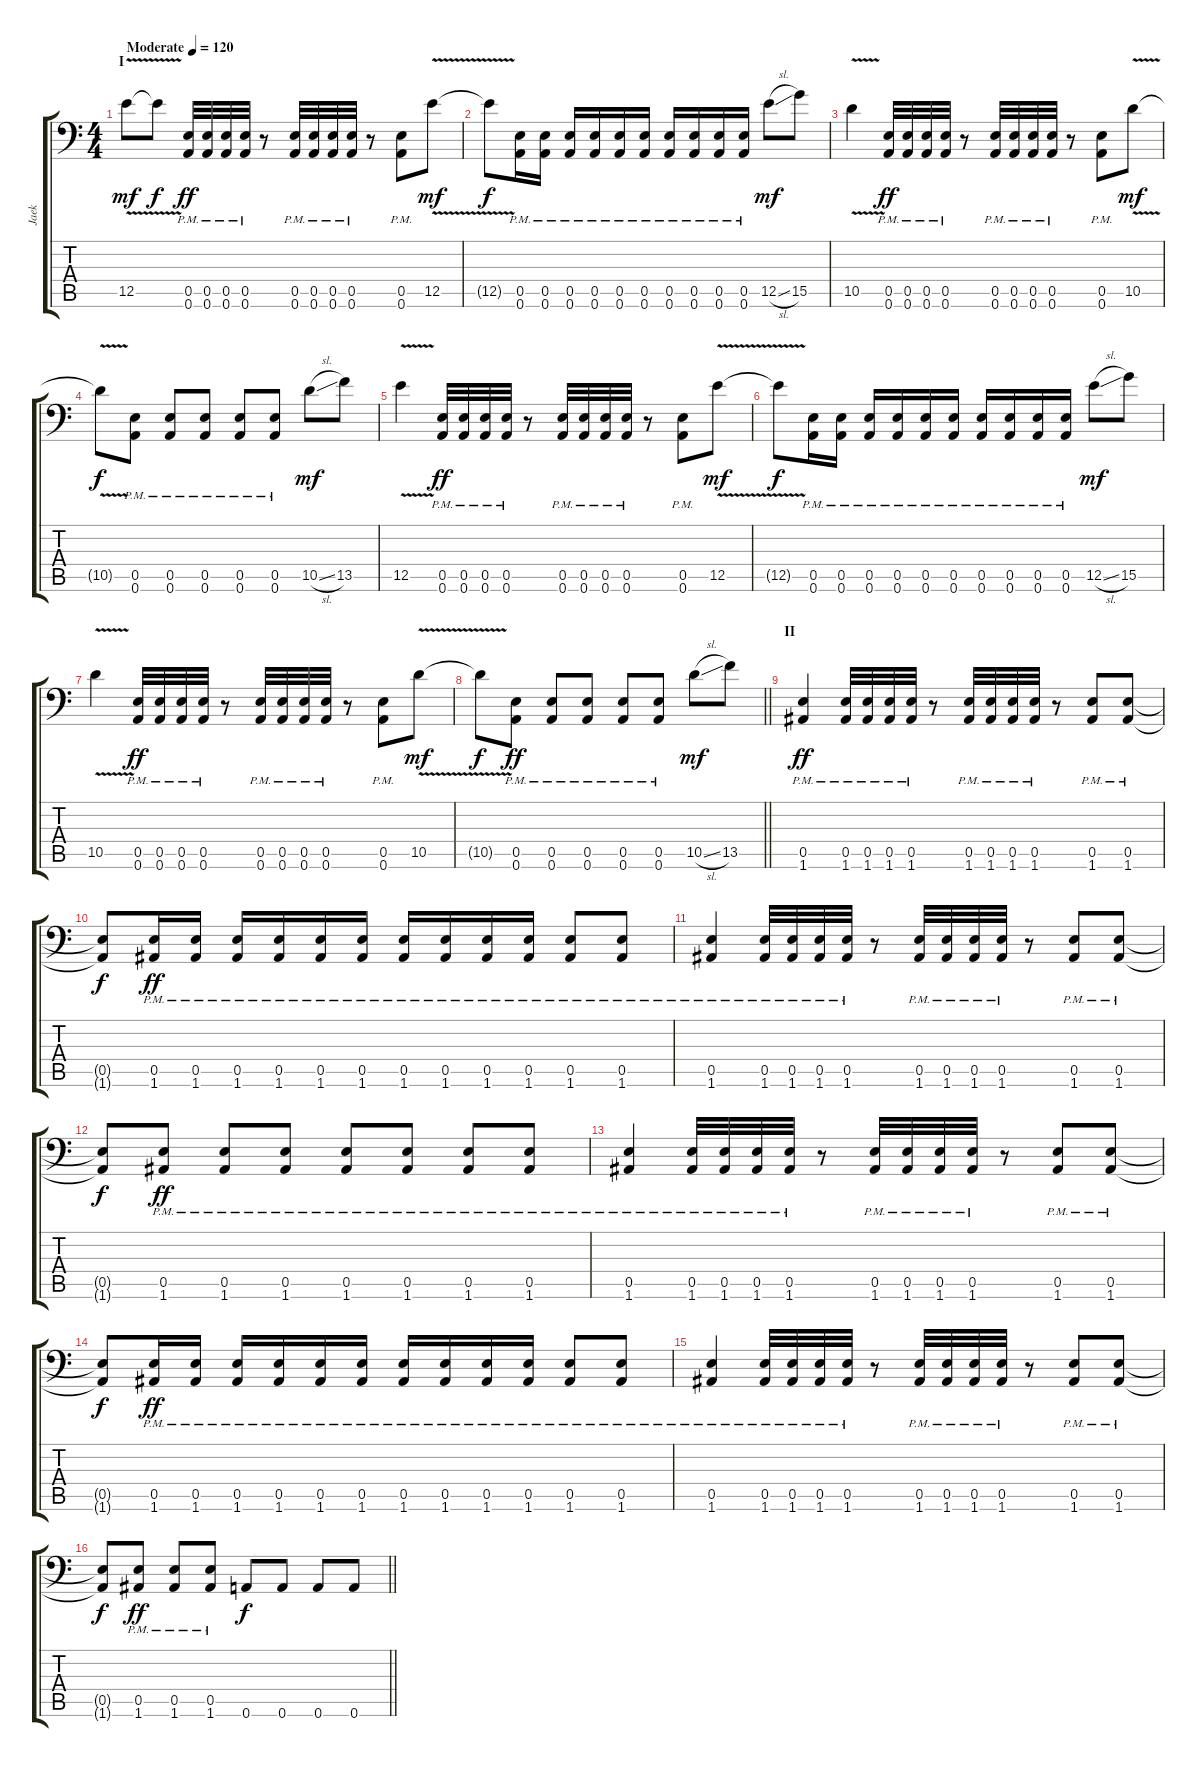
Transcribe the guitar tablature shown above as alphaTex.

\track ("Jaek" "Jaek") {instrument distortionguitar}
\staff {score tabs}
\tuning (B3 Gb3 D3 A2 E2 A1) {hide}
\ts (4 4)
\section ("" "I")
\tempo (120 "Moderate")
\clef f4
\ks c
12.5{v}.8{dy mf volume 1 instrument distortionguitar} 12.5{t}.8{dy f volume 2} (0.5{pm} 0.6{pm}).32{dy ff volume 9} (0.5{pm} 0.6{pm}).32 (0.5{pm} 0.6{pm}).32 (0.5{pm} 0.6{pm}).32 r.8 (0.5{pm} 0.6{pm}).32 (0.5{pm} 0.6{pm}).32 (0.5{pm} 0.6{pm}).32 (0.5{pm} 0.6{pm}).32 r.8 (0.5{pm} 0.6{pm}).8 12.5{v}.8{dy mf} |
12.5{t}.8{dy f} (0.5{pm} 0.6{pm}).16 (0.5{pm} 0.6{pm}).16 (0.5{pm} 0.6{pm}).16 (0.5{pm} 0.6{pm}).16 (0.5{pm} 0.6{pm}).16 (0.5{pm} 0.6{pm}).16 (0.5{pm} 0.6{pm}).16 (0.5{pm} 0.6{pm}).16 (0.5{pm} 0.6{pm}).16 (0.5{pm} 0.6{pm}).16 12.5{sl}.8{dy mf} 15.5.8 |
10.5{v}.4 (0.5{pm} 0.6{pm}).32{dy ff} (0.5{pm} 0.6{pm}).32 (0.5{pm} 0.6{pm}).32 (0.5{pm} 0.6{pm}).32 r.8 (0.5{pm} 0.6{pm}).32 (0.5{pm} 0.6{pm}).32 (0.5{pm} 0.6{pm}).32 (0.5{pm} 0.6{pm}).32 r.8 (0.5{pm} 0.6{pm}).8 10.5{v}.8{dy mf} |
10.5{t}.8{dy f} (0.5{pm} 0.6{pm}).8 (0.5{pm} 0.6{pm}).8 (0.5{pm} 0.6{pm}).8 (0.5{pm} 0.6{pm}).8 (0.5{pm} 0.6{pm}).8 10.5{sl}.8{dy mf} 13.5.8 |
12.5{v}.4 (0.5{pm} 0.6{pm}).32{dy ff} (0.5{pm} 0.6{pm}).32{volume 11} (0.5{pm} 0.6{pm}).32 (0.5{pm} 0.6{pm}).32 r.8 (0.5{pm} 0.6{pm}).32 (0.5{pm} 0.6{pm}).32 (0.5{pm} 0.6{pm}).32 (0.5{pm} 0.6{pm}).32 r.8 (0.5{pm} 0.6{pm}).8 12.5{v}.8{dy mf} |
12.5{t}.8{dy f} (0.5{pm} 0.6{pm}).16 (0.5{pm} 0.6{pm}).16 (0.5{pm} 0.6{pm}).16 (0.5{pm} 0.6{pm}).16 (0.5{pm} 0.6{pm}).16 (0.5{pm} 0.6{pm}).16 (0.5{pm} 0.6{pm}).16 (0.5{pm} 0.6{pm}).16 (0.5{pm} 0.6{pm}).16 (0.5{pm} 0.6{pm}).16 12.5{sl}.8{dy mf} 15.5.8 |
10.5{v}.4 (0.5{pm} 0.6{pm}).32{dy ff} (0.5{pm} 0.6{pm}).32 (0.5{pm} 0.6{pm}).32 (0.5{pm} 0.6{pm}).32 r.8 (0.5{pm} 0.6{pm}).32 (0.5{pm} 0.6{pm}).32 (0.5{pm} 0.6{pm}).32 (0.5{pm} 0.6{pm}).32 r.8 (0.5{pm} 0.6{pm}).8 10.5{v}.8{dy mf} |
\barLineRight lightlight
10.5{t}.8{dy f} (0.5{pm} 0.6{pm}).8{dy ff} (0.5{pm} 0.6{pm}).8 (0.5{pm} 0.6{pm}).8 (0.5{pm} 0.6{pm}).8 (0.5{pm} 0.6{pm}).8 10.5{sl}.8{dy mf} 13.5.8 |
\section ("" "II")
(0.5{pm} 1.6{pm}).4{dy ff volume 13} (0.5{pm} 1.6{pm}).32 (0.5{pm} 1.6{pm}).32 (0.5{pm} 1.6{pm}).32 (0.5{pm} 1.6{pm}).32 r.8 (0.5{pm} 1.6{pm}).32 (0.5{pm} 1.6{pm}).32 (0.5{pm} 1.6{pm}).32 (0.5{pm} 1.6{pm}).32 r.8 (0.5{pm} 1.6{pm}).8 (0.5{pm} 1.6{pm}).8 |
(0.5{t} 1.6{t}).8{dy f} (0.5{pm} 1.6{pm}).16{dy ff} (0.5{pm} 1.6{pm}).16 (0.5{pm} 1.6{pm}).16 (0.5{pm} 1.6{pm}).16 (0.5{pm} 1.6{pm}).16 (0.5{pm} 1.6{pm}).16 (0.5{pm} 1.6{pm}).16 (0.5{pm} 1.6{pm}).16 (0.5{pm} 1.6{pm}).16 (0.5{pm} 1.6{pm}).16 (0.5{pm} 1.6{pm}).8 (0.5{pm} 1.6{pm}).8 |
(0.5{pm} 1.6{pm}).4 (0.5{pm} 1.6{pm}).32 (0.5{pm} 1.6{pm}).32 (0.5{pm} 1.6{pm}).32 (0.5{pm} 1.6{pm}).32 r.8 (0.5{pm} 1.6{pm}).32 (0.5{pm} 1.6{pm}).32 (0.5{pm} 1.6{pm}).32 (0.5{pm} 1.6{pm}).32 r.8 (0.5{pm} 1.6{pm}).8 (0.5{pm} 1.6{pm}).8 |
(0.5{t} 1.6{t}).8{dy f} (0.5{pm} 1.6{pm}).8{dy ff} (0.5{pm} 1.6{pm}).8 (0.5{pm} 1.6{pm}).8 (0.5{pm} 1.6{pm}).8 (0.5{pm} 1.6{pm}).8 (0.5{pm} 1.6{pm}).8 (0.5{pm} 1.6{pm}).8 |
(0.5{pm} 1.6{pm}).4 (0.5{pm} 1.6{pm}).32 (0.5{pm} 1.6{pm}).32 (0.5{pm} 1.6{pm}).32 (0.5{pm} 1.6{pm}).32 r.8 (0.5{pm} 1.6{pm}).32 (0.5{pm} 1.6{pm}).32 (0.5{pm} 1.6{pm}).32 (0.5{pm} 1.6{pm}).32 r.8 (0.5{pm} 1.6{pm}).8 (0.5{pm} 1.6{pm}).8 |
(0.5{t} 1.6{t}).8{dy f} (0.5{pm} 1.6{pm}).16{dy ff} (0.5{pm} 1.6{pm}).16 (0.5{pm} 1.6{pm}).16 (0.5{pm} 1.6{pm}).16 (0.5{pm} 1.6{pm}).16 (0.5{pm} 1.6{pm}).16 (0.5{pm} 1.6{pm}).16 (0.5{pm} 1.6{pm}).16 (0.5{pm} 1.6{pm}).16 (0.5{pm} 1.6{pm}).16 (0.5{pm} 1.6{pm}).8 (0.5{pm} 1.6{pm}).8 |
(0.5{pm} 1.6{pm}).4 (0.5{pm} 1.6{pm}).32 (0.5{pm} 1.6{pm}).32 (0.5{pm} 1.6{pm}).32 (0.5{pm} 1.6{pm}).32 r.8 (0.5{pm} 1.6{pm}).32 (0.5{pm} 1.6{pm}).32 (0.5{pm} 1.6{pm}).32 (0.5{pm} 1.6{pm}).32 r.8 (0.5{pm} 1.6{pm}).8 (0.5{pm} 1.6{pm}).8 |
\barLineRight lightlight
(0.5{t} 1.6{t}).8{dy f} (0.5{pm} 1.6{pm}).8{dy ff} (0.5{pm} 1.6{pm}).8 (0.5{pm} 1.6{pm}).8 0.6.8{dy f} 0.6.8 0.6.8 0.6.8
